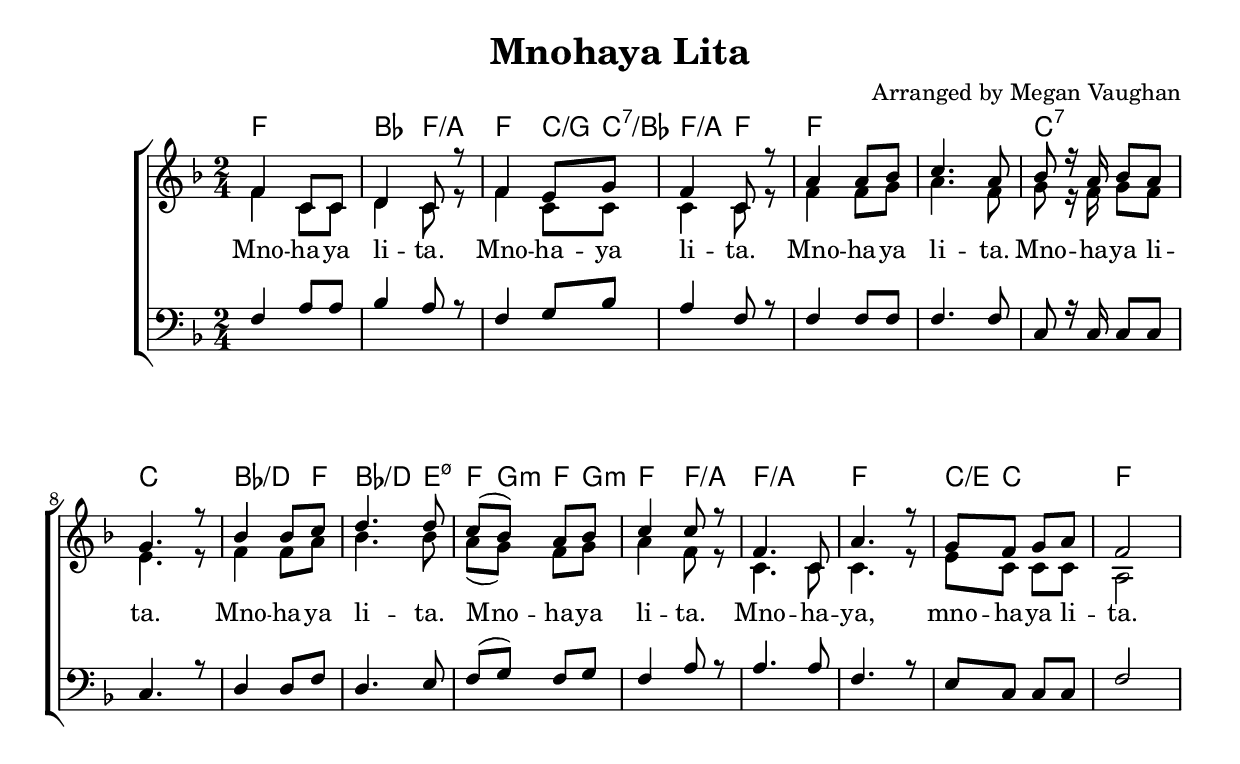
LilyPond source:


\version "2.18.2"

\header {
  title = "Mnohaya Lita"
  composer = "Arranged by Megan Vaughan"
}

\paper {
  top-system-spacing #'basic-distance = #10
  score-system-spacing #'basic-distance = #20
  system-system-spacing #'basic-distance = #20
  last-bottom-spacing #'basic-distance = #10
}

global = {
  \key f \major
  \time 2/4
}

sopMusic = \relative c' {
  f4 c8 c d4 c8 r8
  f4 e8 g f4 c8 r8
  a'4 a8 bes c4. a8
  bes8 r16 a16 bes8 a g4. r8
  bes4 bes8 c d4. d8
  c8( bes) a bes c4 c8 r8
  f,4. c8 a'4. r8
  g8 f g a f2
}

altoMusic = \relative c' {
  f4 c8 c d4 c8 r8
  f4 c8 c c4 c8 r8
  f4 f8 g a4. f8
  g8 r16 f16 g8 f e4. r8
  f4 f8 a bes4. bes8
  a8( g) f g a4 f8 r8
  c4. c8 c4. r8
  e8 c c c a2
}

altoWords = \lyricmode {
  Mno -- ha -- ya  li -- ta.
  Mno -- ha -- ya  li -- ta.
  Mno -- ha -- ya  li -- ta.
  Mno -- ha -- ya  li -- ta.
  Mno -- ha -- ya  li -- ta.
  Mno -- ha -- ya  li -- ta.
  Mno -- ha -- ya,
  mno -- ha -- ya  li -- ta.
}

baritoneMusic = \relative c {
  f4 a8 a bes4 a8 r8
  f4 g8 bes a4 f8 r8
  f4 f8 f f4. f8
  c8 r16 c16 c8 c c4. r8
  d4 d8 f d4. e8
  f8( g) f g f4 a8 r8
  a4. a8 f4. r8
  e8 c c c f2
}

\score {
  \new ChoirStaff <<
    \chords {
      f2 bes4 f4:/a
      f4 c8:/g c8:7/bes f4:/a f4
      f1
      c2:7 c2
      bes4.:/d f8 bes4.:/d e8:m7.5-
      f8 g8:m f8 g8:m f4 f4:/a
      f2:/a f2
      c8:/e c4. f2
    }
    \new Staff = "women" <<
      \new Voice = "sopranos" {
        \voiceOne <<
          \global \sopMusic
        >>
      }
      \new Voice = "altos" {
        \voiceTwo <<
          \global \altoMusic
        >>
      }
    >>
    \new Lyrics = "altos"
    \new Staff = "men" <<
      \clef bass
      \new Voice = "baritones" {
        \voiceOne <<
          \global \baritoneMusic
        >>
      }
    >>
    \context Lyrics = "altos" \lyricsto "altos" \altoWords
  >>
  \midi { }
  \layout { }
}

